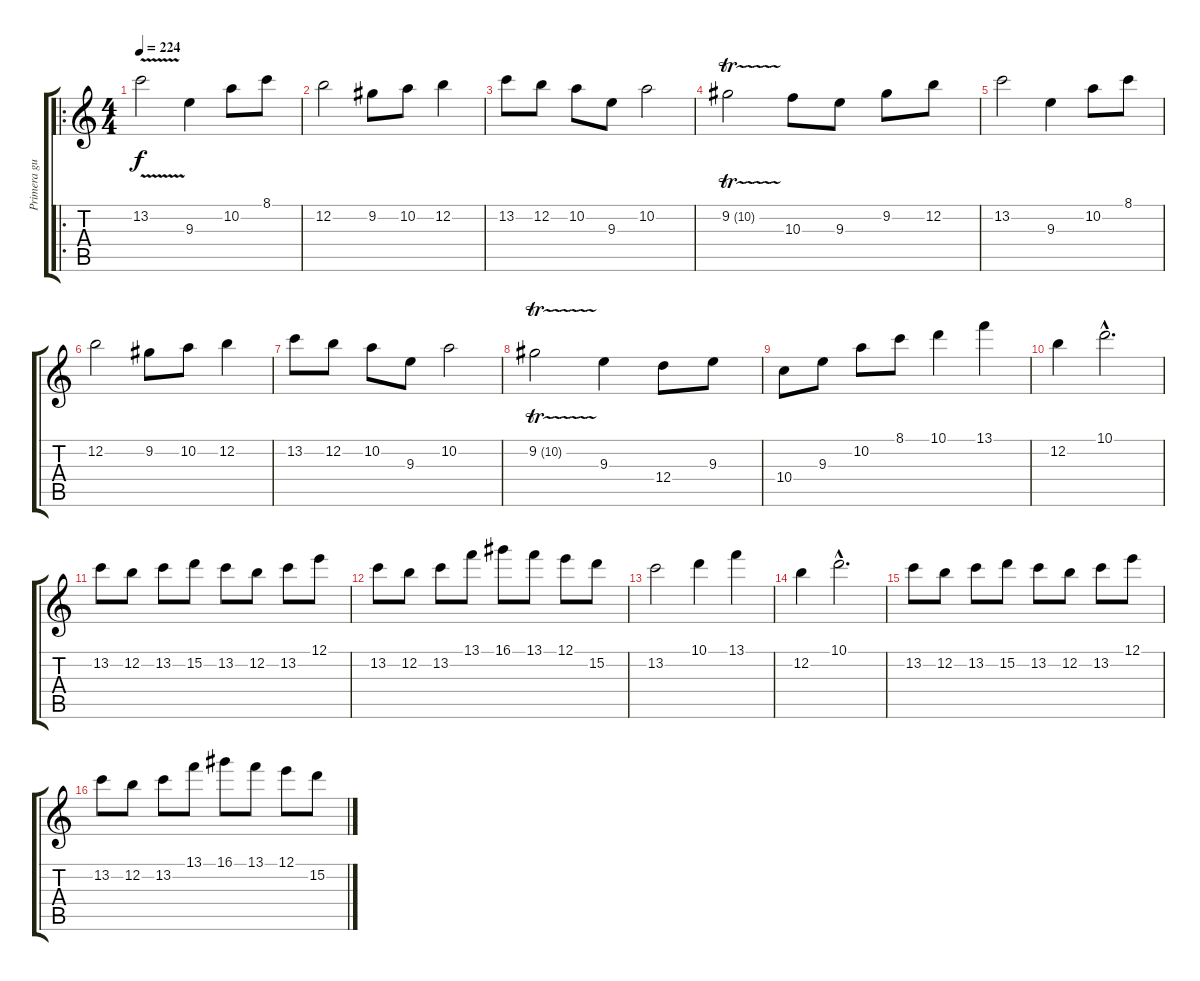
\track ("Primera guitarra" "Primera gu") {instrument distortionguitar}
\staff {score tabs}
\tuning (E4 B3 G3 D3 A2 E2) {hide}
\ro
\ts (4 4)
\tempo 224
\clef g2
\ks c
13.2{v}.2{dy f} 9.3.4 10.2.8 8.1.8 |
12.2.2 9.2.8 10.2.8 12.2.4 |
13.2.8 12.2.8 10.2.8 9.3.8 10.2.2 |
9.2{tr (10 16)}.2 10.3.8 9.3.8 9.2.8 12.2.8 |
13.2.2 9.3.4 10.2.8 8.1.8 |
12.2.2 9.2.8 10.2.8 12.2.4 |
13.2.8 12.2.8 10.2.8 9.3.8 10.2.2 |
9.2{tr (10 16)}.2 9.3.4 12.4.8 9.3.8 |
10.4.8 9.3.8 10.2.8 8.1.8 10.1.4 13.1.4 |
12.2.4 10.1{hac}.2{d} |
13.2.8 12.2.8 13.2.8 15.2.8 13.2.8 12.2.8 13.2.8 12.1.8 |
13.2.8 12.2.8 13.2.8 13.1.8 16.1.8 13.1.8 12.1.8 15.2.8 |
13.2.2 10.1.4 13.1.4 |
12.2.4 10.1{hac}.2{d} |
13.2.8 12.2.8 13.2.8 15.2.8 13.2.8 12.2.8 13.2.8 12.1.8 |
13.2.8 12.2.8 13.2.8 13.1.8 16.1.8 13.1.8 12.1.8 15.2.8
